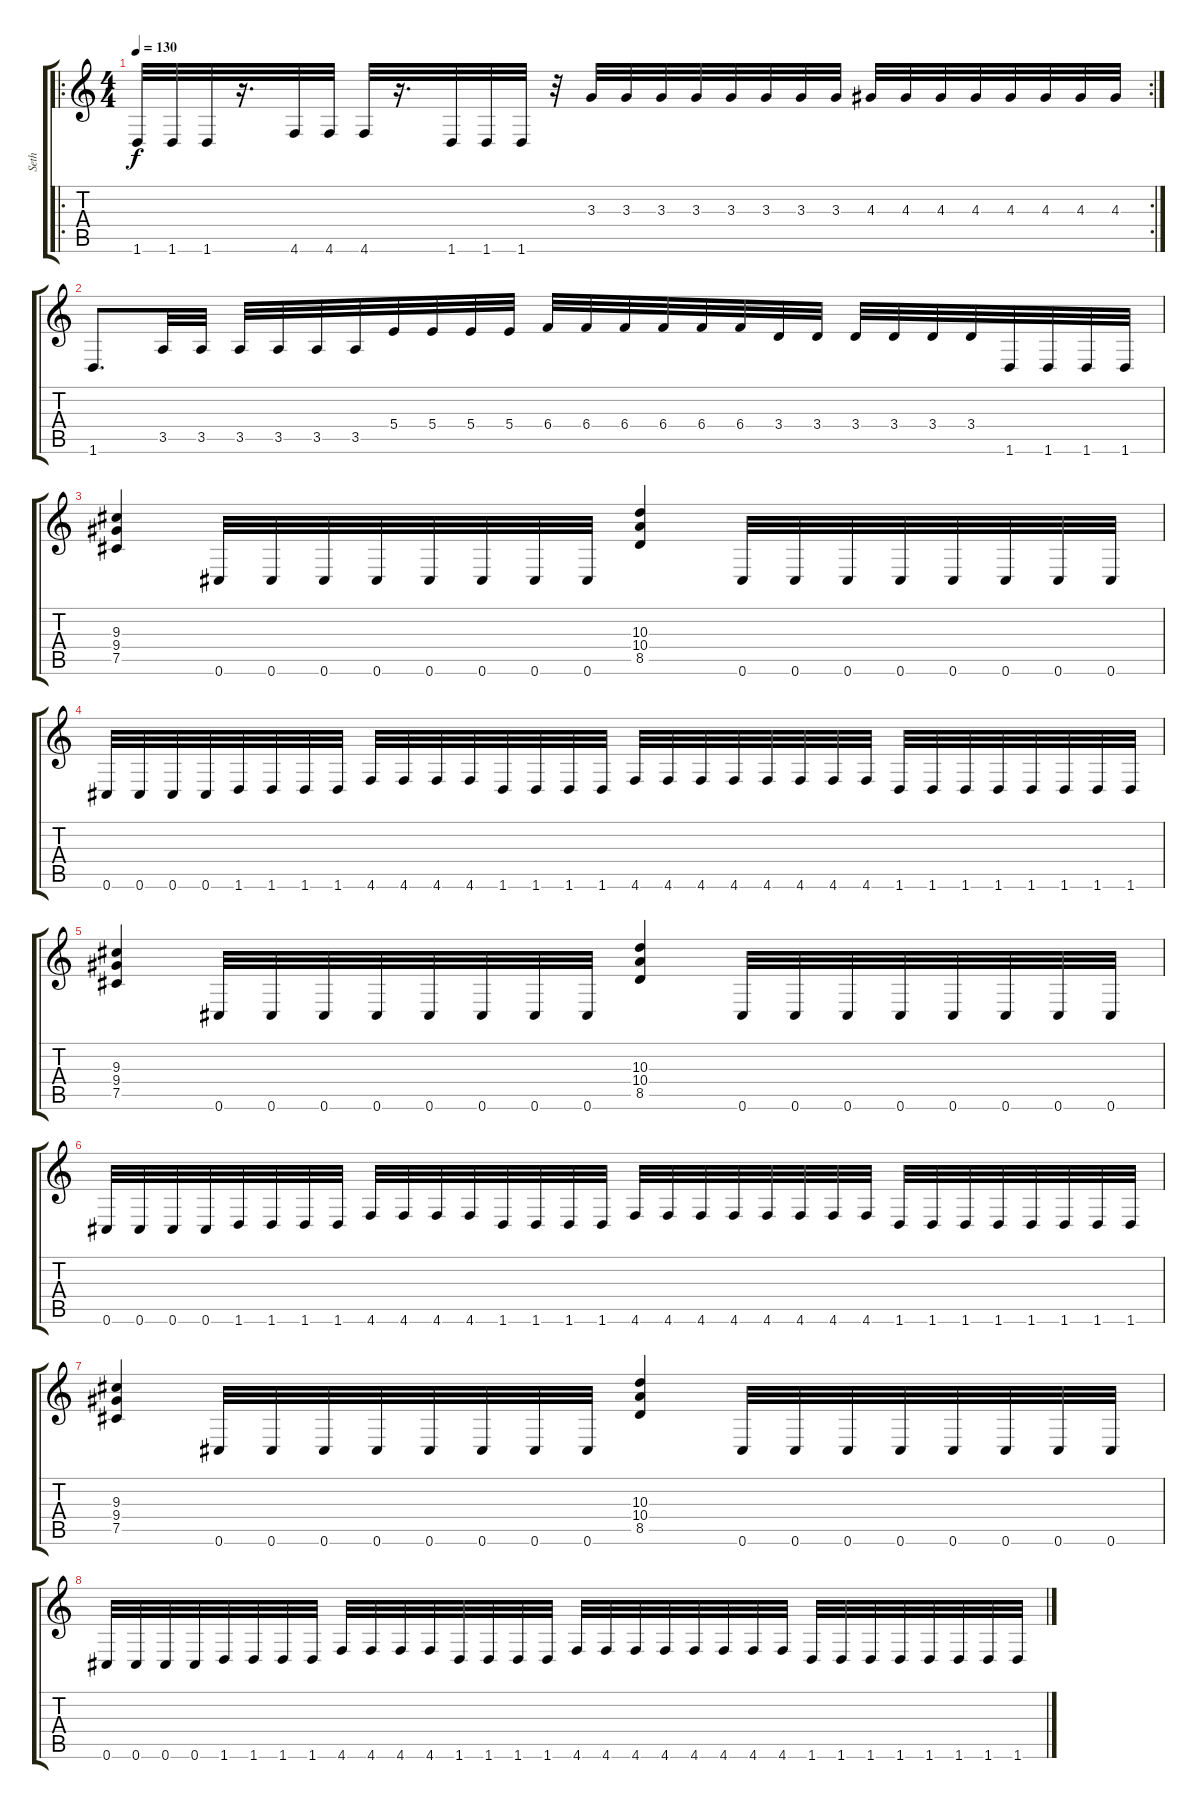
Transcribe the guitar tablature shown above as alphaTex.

\track ("Seth" "Seth") {instrument distortionguitar}
\staff {score tabs}
\tuning (Db4 Ab3 E3 B2 Gb2 Db2) {hide}
\ro
\rc 2
\ts (4 4)
\tempo 130
\clef g2
\ks c
1.6.32{dy f} 1.6.32 1.6.32 r.16{d} 4.6.32 4.6.32 4.6.32 r.16{d} 1.6.32 1.6.32 1.6.32 r.32 3.3.32 3.3.32 3.3.32 3.3.32 3.3.32 3.3.32 3.3.32 3.3.32 4.3.32 4.3.32 4.3.32 4.3.32 4.3.32 4.3.32 4.3.32 4.3.32 |
1.6.8{d} 3.5.32 3.5.32 3.5.32 3.5.32 3.5.32 3.5.32 5.4.32 5.4.32 5.4.32 5.4.32 6.4.32 6.4.32 6.4.32 6.4.32 6.4.32 6.4.32 3.4.32 3.4.32 3.4.32 3.4.32 3.4.32 3.4.32 1.6.32 1.6.32 1.6.32 1.6.32 |
(9.3 9.4 7.5).4 0.6.32 0.6.32 0.6.32 0.6.32 0.6.32 0.6.32 0.6.32 0.6.32 (10.3 10.4 8.5).4 0.6.32 0.6.32 0.6.32 0.6.32 0.6.32 0.6.32 0.6.32 0.6.32 |
0.6.32 0.6.32 0.6.32 0.6.32 1.6.32 1.6.32 1.6.32 1.6.32 4.6.32 4.6.32 4.6.32 4.6.32 1.6.32 1.6.32 1.6.32 1.6.32 4.6.32 4.6.32 4.6.32 4.6.32 4.6.32 4.6.32 4.6.32 4.6.32 1.6.32 1.6.32 1.6.32 1.6.32 1.6.32 1.6.32 1.6.32 1.6.32 |
(9.3 9.4 7.5).4 0.6.32 0.6.32 0.6.32 0.6.32 0.6.32 0.6.32 0.6.32 0.6.32 (10.3 10.4 8.5).4 0.6.32 0.6.32 0.6.32 0.6.32 0.6.32 0.6.32 0.6.32 0.6.32 |
0.6.32 0.6.32 0.6.32 0.6.32 1.6.32 1.6.32 1.6.32 1.6.32 4.6.32 4.6.32 4.6.32 4.6.32 1.6.32 1.6.32 1.6.32 1.6.32 4.6.32 4.6.32 4.6.32 4.6.32 4.6.32 4.6.32 4.6.32 4.6.32 1.6.32 1.6.32 1.6.32 1.6.32 1.6.32 1.6.32 1.6.32 1.6.32 |
(9.3 9.4 7.5).4 0.6.32 0.6.32 0.6.32 0.6.32 0.6.32 0.6.32 0.6.32 0.6.32 (10.3 10.4 8.5).4 0.6.32 0.6.32 0.6.32 0.6.32 0.6.32 0.6.32 0.6.32 0.6.32 |
0.6.32 0.6.32 0.6.32 0.6.32 1.6.32 1.6.32 1.6.32 1.6.32 4.6.32 4.6.32 4.6.32 4.6.32 1.6.32 1.6.32 1.6.32 1.6.32 4.6.32 4.6.32 4.6.32 4.6.32 4.6.32 4.6.32 4.6.32 4.6.32 1.6.32 1.6.32 1.6.32 1.6.32 1.6.32 1.6.32 1.6.32 1.6.32
